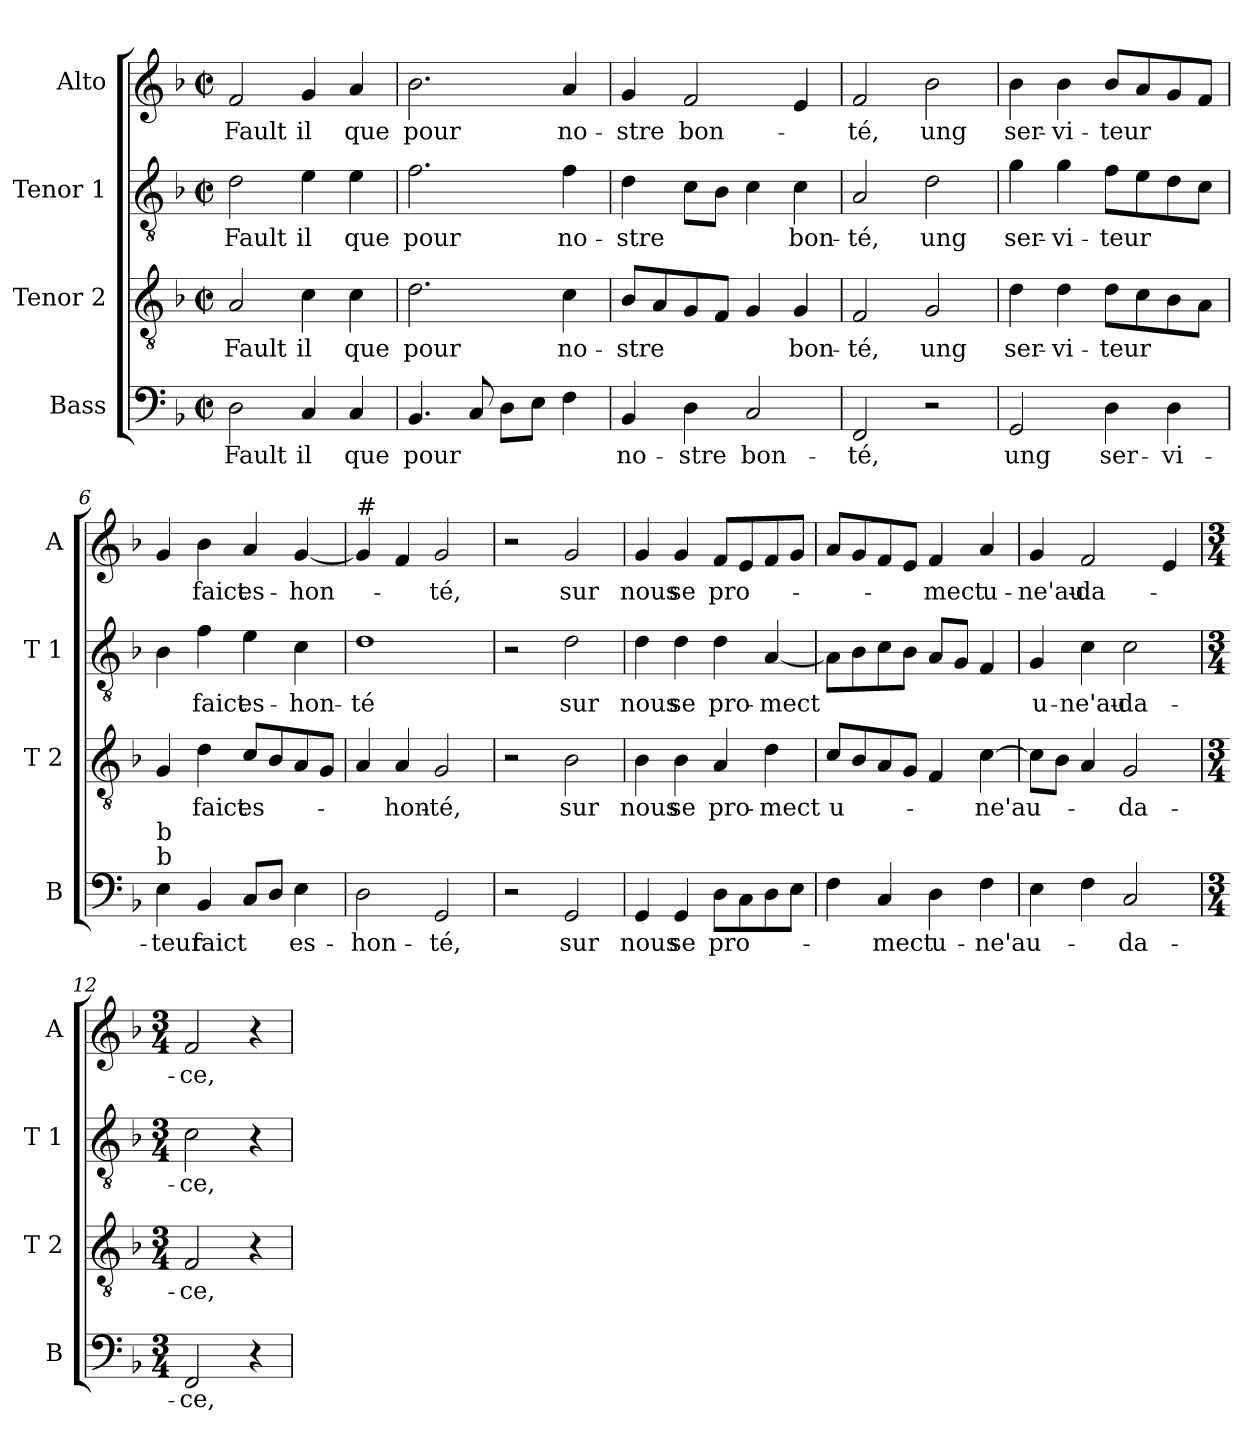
**kern	**text	**kern	**text	**kern	**text	**kern	**text
*part4	*part4	*part3	*part3	*part2	*part2	*part1	*part1
*staff4	*staff4	*staff3	*staff3	*staff2	*staff2	*staff1	*staff1
*I"Bass	*	*I"Tenor 2	*	*I"Tenor 1	*	*I"Alto	*
*I'B	*	*I'T 2	*	*I'T 1	*	*I'A	*
*clefF4	*	*clefGv2	*	*clefGv2	*	*clefG2	*
*k[b-]	*	*k[b-]	*	*k[b-]	*	*k[b-]	*
*F:	*	*F:	*	*F:	*	*F:	*
*M2/2	*	*M2/2	*	*M2/2	*	*M2/2	*
*met(c|)	*	*met(c|)	*	*met(c|)	*	*met(c|)	*
=1	=1	=1	=1	=1	=1	=1	=1
!	!LO:LY:b	!	!LO:LY:b	!	!LO:LY:b	!	!LO:LY:b
2D\	Fault	2A/	Fault	2d\	Fault	2f/	Fault
!	!LO:LY:b	!	!LO:LY:b	!	!LO:LY:b	!	!LO:LY:b
4C/	il	4c\	il	4e\	il	4g/	il
!	!LO:LY:b	!	!LO:LY:b	!	!LO:LY:b	!	!LO:LY:b
4C/	que	4c\	que	4e\	que	4a/	que
=2	=2	=2	=2	=2	=2	=2	=2
!	!LO:LY:b	!	!LO:LY:b	!	!LO:LY:b	!	!LO:LY:b
4.BB-/	pour	2.d\	pour	2.f\	pour	2.b-\	pour
8C/	.	.	.	.	.	.	.
8D\L	.	.	.	.	.	.	.
8E\J	.	.	.	.	.	.	.
!	!	!	!LO:LY:b	!	!LO:LY:b	!	!LO:LY:b
4F\	.	4c\	no-	4f\	no-	4a/	no-
=3	=3	=3	=3	=3	=3	=3	=3
!	!LO:LY:b	!	!LO:LY:b	!	!LO:LY:b	!	!LO:LY:b
4BB-/	no-	8B-/L	-stre	4d\	-stre	4g/	-stre
.	.	8A/	.	.	.	.	.
!	!LO:LY:b	!	!	!	!	!	!LO:LY:b
4D\	-stre	8G/	.	8c\L	.	2f/	bon-
.	.	8F/J	.	8B-\J	.	.	.
!	!LO:LY:b	!	!	!	!	!	!
2C/	bon-	4G/	.	4c\	.	.	.
!	!	!	!LO:LY:b	!	!LO:LY:b	!	!
.	.	4G/	bon-	4c\	bon-	4e/	.
=4	=4	=4	=4	=4	=4	=4	=4
!	!LO:LY:b	!	!LO:LY:b	!	!LO:LY:b	!	!LO:LY:b
2FF/	-té,	2F/	-té,	2A/	-té,	2f/	-té,
!	!	!	!LO:LY:b	!	!LO:LY:b	!	!LO:LY:b
2r	.	2G/	ung	2d\	ung	2b-\	ung
!!LO:LB:g=z
=5	=5	=5	=5	=5	=5	=5	=5
!	!LO:LY:b	!	!LO:LY:b	!	!LO:LY:b	!	!LO:LY:b
2GG/	ung	4d\	ser-	4g\	ser-	4b-\	ser-
!	!	!	!LO:LY:b	!	!LO:LY:b	!	!LO:LY:b
.	.	4d\	-vi-	4g\	-vi-	4b-\	-vi-
!	!LO:LY:b	!	!LO:LY:b	!	!LO:LY:b	!	!LO:LY:b
4D\	ser-	8d\L	-teur	8f\L	-teur	8b-/L	-teur
.	.	8c\	.	8e\	.	8a/	.
!	!LO:LY:b	!	!	!	!	!	!
4D\	-vi-	8B-\	.	8d\	.	8g/	.
.	.	8A\J	.	8c\J	.	8f/J	.
=6	=6	=6	=6	=6	=6	=6	=6
!LO:TX:a:t=b	!	!	!	!	!	!	!
!LO:TX:a:t=b	!	!	!	!	!	!	!
!	!LO:LY:b	!	!	!	!	!	!
4E\	-teur	4G/	.	4B-\	.	4g/	.
!	!LO:LY:b	!	!LO:LY:b	!	!LO:LY:b	!	!LO:LY:b
4BB-/	faict	4d\	faict	4f\	faict	4b-\	faict
!	!	!	!LO:LY:b	!	!LO:LY:b	!	!LO:LY:b
8C/L	.	8c/L	es-	4e\	es-	4a/	es-
8D/J	.	8B-/	.	.	.	.	.
!	!LO:LY:b	!	!	!	!LO:LY:b	!	!LO:LY:b
4E\	es-	8A/	.	4c\	-hon-	[4g/	-hon-
.	.	8G/J	.	.	.	.	.
=7	=7	=7	=7	=7	=7	=7	=7
!	!	!	!	!	!	!LO:TX:a:t=#	!
!	!LO:LY:b	!	!	!	!LO:LY:b	!	!
2D\	-hon-	4A/	.	1d	-té	4g/]	.
!	!	!	!LO:LY:b	!	!	!	!
.	.	4A/	-hon-	.	.	4f/	.
!	!LO:LY:b	!	!LO:LY:b	!	!	!	!LO:LY:b
2GG/	-té,	2G/	-té,	.	.	2g/	-té,
=8	=8	=8	=8	=8	=8	=8	=8
2r	.	2r	.	2r	.	2r	.
!	!LO:LY:b	!	!LO:LY:b	!	!LO:LY:b	!	!LO:LY:b
2GG/	sur	2B-\	sur	2d\	sur	2g/	sur
=9	=9	=9	=9	=9	=9	=9	=9
!	!LO:LY:b	!	!LO:LY:b	!	!LO:LY:b	!	!LO:LY:b
4GG/	nous	4B-\	nous	4d\	nous	4g/	nous
!	!LO:LY:b	!	!LO:LY:b	!	!LO:LY:b	!	!LO:LY:b
4GG/	se	4B-\	se	4d\	se	4g/	se
!	!LO:LY:b	!	!LO:LY:b	!	!LO:LY:b	!	!LO:LY:b
8D\L	pro-	4A/	pro-	4d\	pro-	8f/L	pro-
8C\	.	.	.	.	.	8e/	.
!	!	!	!LO:LY:b	!	!LO:LY:b	!	!
8D\	.	4d\	-mect	[4A/	-mect	8f/	.
8E\J	.	.	.	.	.	8g/J	.
!!LO:PB:g=z
=10	=10	=10	=10	=10	=10	=10	=10
!	!	!	!LO:LY:b	!	!	!	!
4F\	.	8c/L	u-	8A\L]	.	8a/L	.
.	.	8B-/	.	8B-\	.	8g/	.
!	!LO:LY:b	!	!	!	!	!	!
4C/	-mect	8A/	.	8c\	.	8f/	.
.	.	8G/J	.	8B-\J	.	8e/J	.
!	!LO:LY:b	!	!	!	!	!	!LO:LY:b
4D\	u-	4F/	.	8A/L	.	4f/	-mect
.	.	.	.	8G/J	.	.	.
!	!LO:LY:b	!	!LO:LY:b	!	!	!	!LO:LY:b
4F\	-ne'au-	[4c\	-ne'au-	4F/	.	4a/	u-
=11	=11	=11	=11	=11	=11	=11	=11
!	!	!	!	!	!LO:LY:b	!	!LO:LY:b
4E\	.	8c\L]	.	4G/	u-	4g/	-ne'au-
.	.	8B-\J	.	.	.	.	.
!	!	!	!	!	!LO:LY:b	!	!LO:LY:b
4F\	.	4A/	.	4c\	-ne'au-	2f/	-da-
!	!LO:LY:b	!	!LO:LY:b	!	!LO:LY:b	!	!
2C/	-da-	2G/	-da-	2c\	-da-	.	.
.	.	.	.	.	.	4e/	.
=12	=12	=12	=12	=12	=12	=12	=12
*M3/4	*	*M3/4	*	*M3/4	*	*M3/4	*
!	!LO:LY:b	!	!LO:LY:b	!	!LO:LY:b	!	!LO:LY:b
2FF/	-ce,	2F/	-ce,	2c\	-ce,	2f/	-ce,
4r	.	4r	.	4r	.	4r	.
=	=	=	=	=	=	=	=
*-	*-	*-	*-	*-	*-	*-	*-
